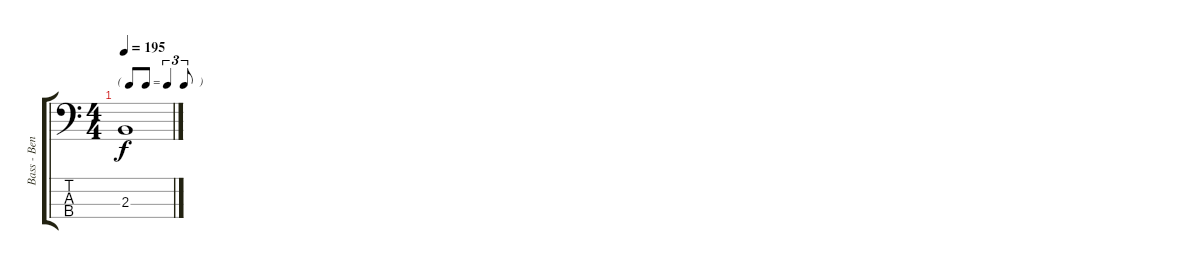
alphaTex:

\track ("Bass - Ben" "Bass - Ben") {instrument electricbassfinger}
\staff {score tabs}
\tuning (G2 D2 A1 E1) {hide}
\ts (4 4)
\tf triplet8th
\tempo 195
\clef f4
\ks c
2.3{t}.1{dy f}
